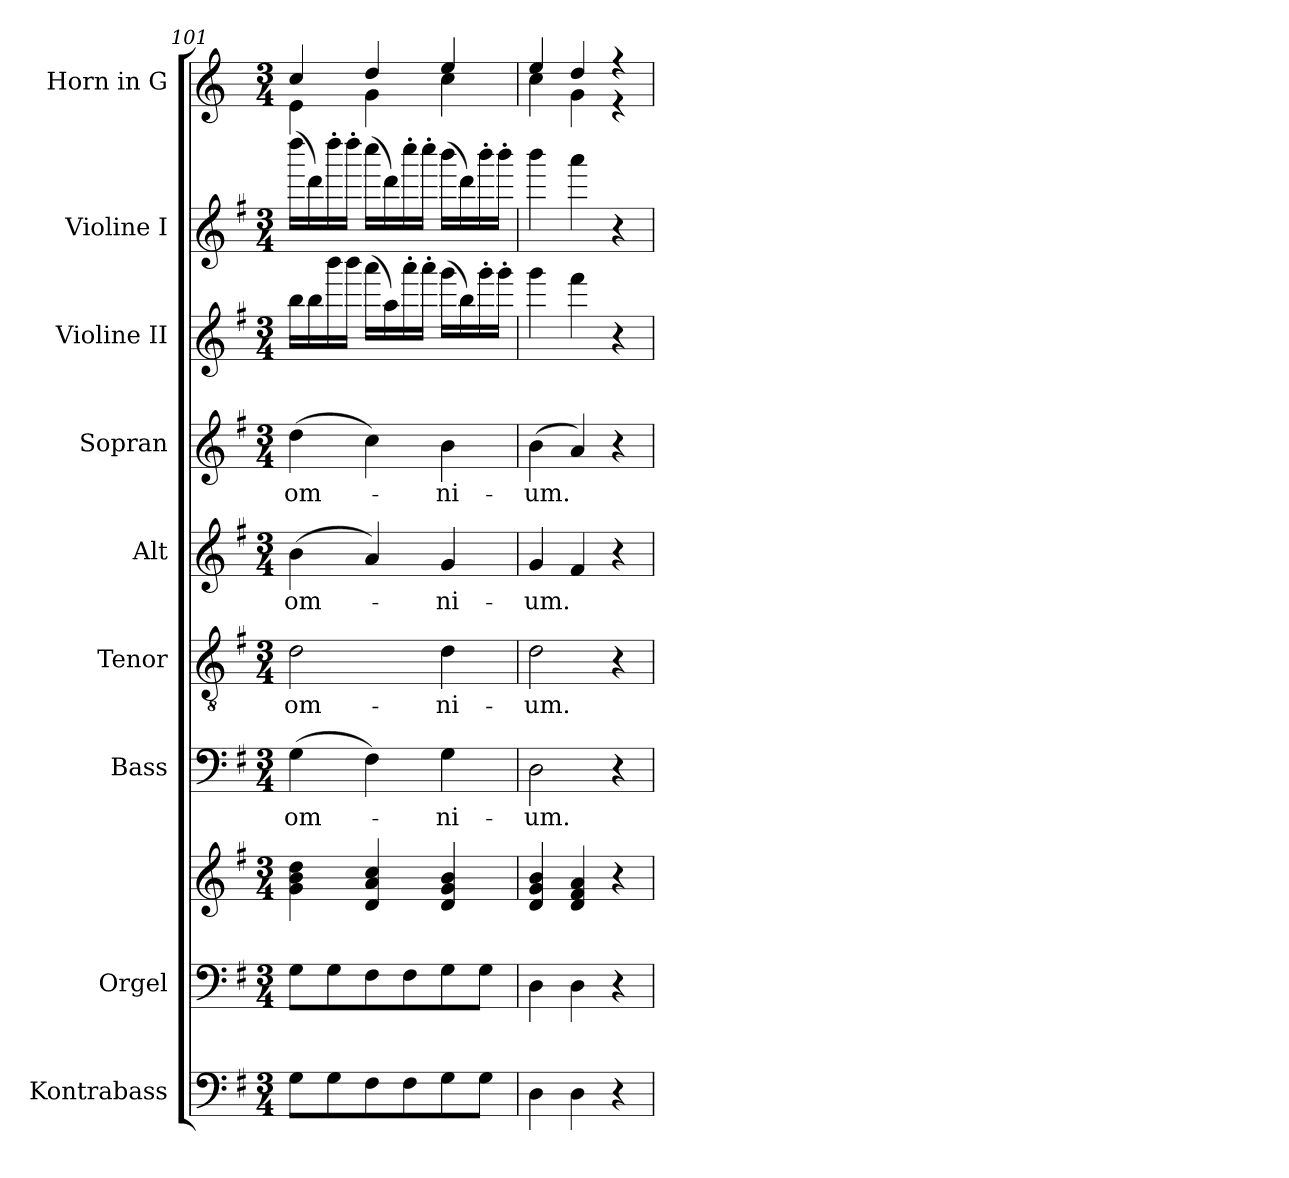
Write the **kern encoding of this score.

**kern	**kern	**kern	**kern	**text	**kern	**text	**kern	**text	**kern	**text	**kern	**kern	**kern
*part9	*part8	*part8	*part7	*part7	*part6	*part6	*part5	*part5	*part4	*part4	*part3	*part2	*part1
*staff10	*staff9	*staff8	*staff7	*staff7	*staff6	*staff6	*staff5	*staff5	*staff4	*staff4	*staff3	*staff2	*staff1
*I"Kontrabass	*I"Orgel	*	*I"Bass	*	*I"Tenor	*	*I"Alt	*	*I"Sopran	*	*I"Violine II	*I"Violine I	*I"Horn in G
*I'Kb.	*I'Org.	*	*I'B	*	*I'T	*	*I'A	*	*I'S	*	*I'Vl. II	*I'Vl. I	*I'Hrn.
!!LO:PB:g=z
*clefF4	*clefF4	*clefG2	*clefF4	*	*clefGv2	*	*clefG2	*	*clefG2	*	*clefG2	*clefG2	*clefG2
*ITrd7c12	*	*	*	*	*	*	*	*	*	*	*ITrd7c12	*ITrd7c12	*ITrd3c5
*k[f#]	*k[f#]	*k[f#]	*k[f#]	*	*k[f#]	*	*k[f#]	*	*k[f#]	*	*k[f#]	*k[f#]	*k[f#]
*G:	*G:	*G:	*G:	*	*G:	*	*G:	*	*G:	*	*G:	*G:	*G:
*M3/4	*M3/4	*M3/4	*M3/4	*	*M3/4	*	*M3/4	*	*M3/4	*	*M3/4	*M3/4	*M3/4
=101	=101	=101	=101	=101	=101	=101	=101	=101	=101	=101	=101	=101	=101
!	!	!	!	!LO:LY:b	!	!LO:LY:b	!	!LO:LY:b	!	!LO:LY:b	!	!	!
*	*	*	*	*	*	*	*	*	*	*	*	*	*^
8GG\L	8G\L	4g\ 4b\ 4dd\	(>4G\	om-	2d\	om-	(>4b\	om-	(>4dd\	om-	16b\LL	(>16ddd\LL	4g/	4B\
.	.	.	.	.	.	.	.	.	.	.	16b\	16dd\)	.	.
8GG\	8G\	.	.	.	.	.	.	.	.	.	16bb\	16ddd'>\	.	.
.	.	.	.	.	.	.	.	.	.	.	16bb\JJ	16ddd'>\JJ	.	.
8FF#\	8F#\	4d/ 4a/ 4cc/	4F#\)	.	.	.	4a/)	.	4cc\)	.	(>16aa\LL	(>16ccc\LL	4a/	4d\
.	.	.	.	.	.	.	.	.	.	.	16a\)	16dd\)	.	.
8FF#\	8F#\	.	.	.	.	.	.	.	.	.	16aa'>\	16ccc'>\	.	.
.	.	.	.	.	.	.	.	.	.	.	16aa'>\JJ	16ccc'>\JJ	.	.
!	!	!	!	!LO:LY:b	!	!LO:LY:b	!	!LO:LY:b	!	!LO:LY:b	!	!	!	!
8GG\	8G\	4d/ 4g/ 4b/	4G\	-ni-	4d\	-ni-	4g/	-ni-	4b\	-ni-	(>16gg\LL	(>16bb\LL	4b/	4g\
.	.	.	.	.	.	.	.	.	.	.	16b\)	16dd\)	.	.
8GG\J	8G\J	.	.	.	.	.	.	.	.	.	16gg'>\	16bb'>\	.	.
.	.	.	.	.	.	.	.	.	.	.	16gg'>\JJ	16bb'>\JJ	.	.
=102	=102	=102	=102	=102	=102	=102	=102	=102	=102	=102	=102	=102	=102	=102
!	!	!	!	!LO:LY:b	!	!LO:LY:b	!	!LO:LY:b	!	!LO:LY:b	!	!	!	!
4DD\	4D\	4d/ 4g/ 4b/	2D\	-um.	2d\	-um.	4g/	-um.	(>4b\	-um.	4gg\	4bb\	4b/	4g\
4DD\	4D\	4d/ 4f#/ 4a/	.	.	.	.	4f#/	.	4a/)	.	4ff#\	4aa\	4a/	4d\
4r	4r	4r	4r	.	4r	.	4r	.	4r	.	4r	4r	4r	4r
*	*	*	*	*	*	*	*	*	*	*	*	*	*v	*v
=	=	=	=	=	=	=	=	=	=	=	=	=	=
*-	*-	*-	*-	*-	*-	*-	*-	*-	*-	*-	*-	*-	*-
